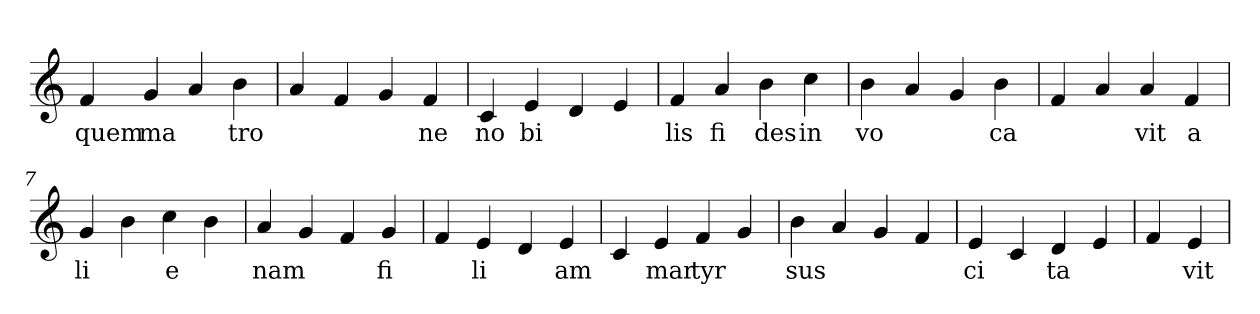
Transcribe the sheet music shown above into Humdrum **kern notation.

**kern	**text
*part1	*part1
*staff1	*staff1
*clefG2	*
=1	=1
4f	quem
4g	ma
4a	.
4b	tro
=2	=2
4a	.
4f	.
4g	.
4f	ne
=3	=3
4c	no
4e	bi
4d	.
4e	.
=4	=4
4f	lis
4a	fi
4b	des
4cc	in
=5	=5
4b	vo
4a	.
4g	.
4b	ca
=6	=6
4f	.
4a	.
4a	vit
4f	a
=7	=7
4g	li
4b	.
4cc	e
4b	.
=8	=8
4a	nam
4g	.
4f	.
4g	fi
=9	=9
4f	.
4e	li
4d	.
4e	am
=10	=10
4c	.
4e	mar
4f	tyr
4g	.
=11	=11
4b	sus
4a	.
4g	.
4f	.
=12	=12
4e	ci
4c	.
4d	ta
4e	.
=13	=13
4f	.
4e	vit
=	=
*-	*-
